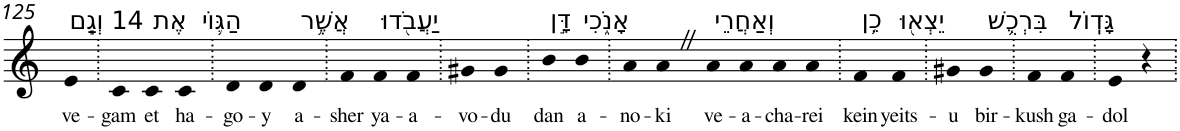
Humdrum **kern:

**kern	**text
*part1	*part1
*staff1	*staff1
*I"Piano	*
*I'Pno	*
!!LO:PB:g=z
*clefG2	*
*k[]	*
=125	=125
!LO:TX:a:t=14 וְגַ֧ם	!
!	!LO:LY:b
4e	ve-
=126.	=126.
!	!LO:LY:b
4c	-gam
!LO:TX:a:t=אֶת	!
!	!LO:LY:b
4c	et
!LO:TX:a:t=הַגּ֛וֹי	!
!	!LO:LY:b
4c	ha-
=127.	=127.
!	!LO:LY:b
4d	-go-
!	!LO:LY:b
4d	-y
!LO:TX:a:t=אֲשֶׁ֥ר	!
!	!LO:LY:b
4d	a-
=128.	=128.
!	!LO:LY:b
4f	-sher
!LO:TX:a:t=יַעֲבֹ֖דוּ	!
!	!LO:LY:b
4f	ya-
!	!LO:LY:b
4f	-a-
=129.	=129.
!	!LO:LY:b
4g#X	-vo-
!	!LO:LY:b
4g#	-du
=130.	=130.
!LO:TX:a:t=דָּ֣ן	!
!	!LO:LY:b
4b	dan
!LO:TX:a:t=אָנֹ֑כִי	!
!	!LO:LY:b
4b	a-
=131.	=131.
!	!LO:LY:b
4a	-no-
!	!LO:LY:b
4aZ	-ki
!LO:TX:a:t=וְאַחֲרֵי	!
!	!LO:LY:b
4a	ve-
!	!LO:LY:b
4a	-a-
!	!LO:LY:b
4a	-cha-
!	!LO:LY:b
4a	-rei
=132.	=132.
!LO:TX:a:t=כֵ֥ן	!
!	!LO:LY:b
4f	kein
!LO:TX:a:t=יֵצְא֖וּ	!
!	!LO:LY:b
4f	yeits-
=133.	=133.
!	!LO:LY:b
4g#X	-u
!LO:TX:a:t=בִּרְכֻ֥שׁ	!
!	!LO:LY:b
4g#	bir-
=134.	=134.
!	!LO:LY:b
4f	-kush
!LO:TX:a:t=גָּדֽוֹל	!
!	!LO:LY:b
4f	ga-
=135.	=135.
!	!LO:LY:b
4e	-dol
4r	.
=.	=.
*-	*-
